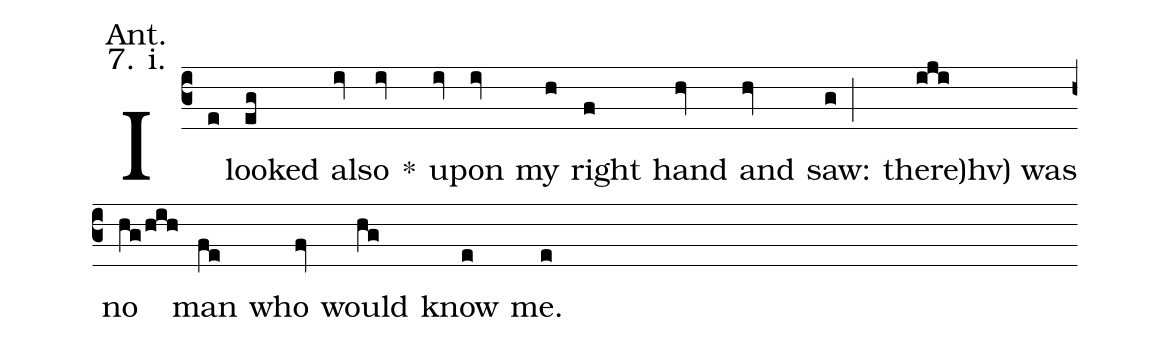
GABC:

annotation: Ant.;
annotation: 7. i.;
%%
(c3) I(e) looked(eg) al(iv)so(iv) <sp>*</sp>() u(iv)pon(iv) my(h) right(f) hand(hv) and(hv) saw:(g;) there)hv) was(iji) no(hg/hih) man(fe) who(fv) would(hg) know(e) me.(e)
